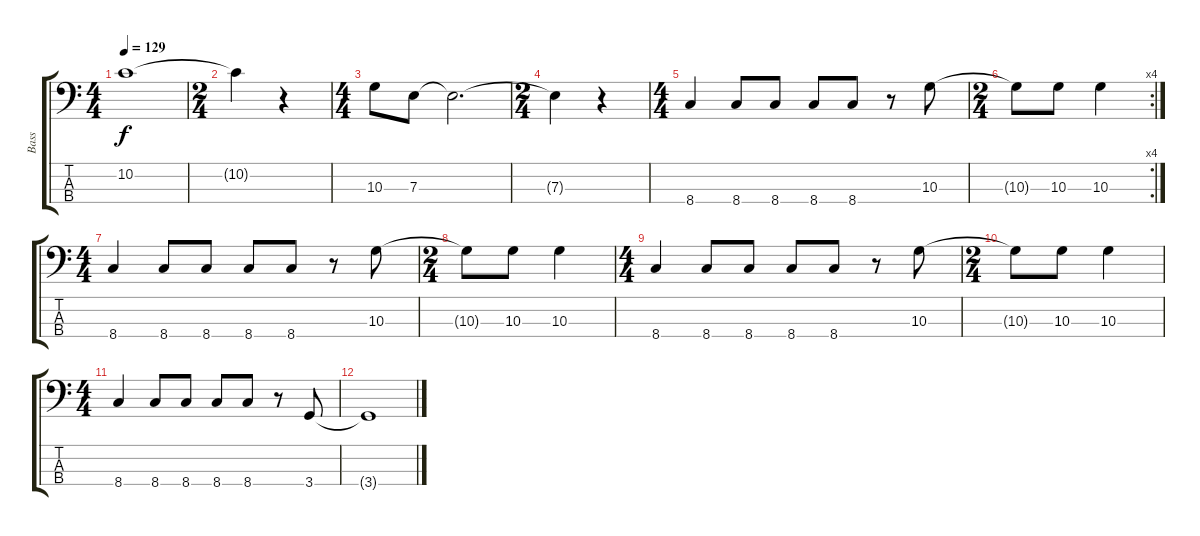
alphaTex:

\track ("Bass" "Bass") {instrument electricbasspick}
\staff {score tabs}
\tuning (G2 D2 A1 E1) {hide}
\ts (4 4)
\tempo 129
\clef f4
\ks c
10.2.1{dy f} |
\ts (2 4)
10.2{t}.4 r.4 |
\ts (4 4)
10.3.8 7.3.8 7.3{t}.2{d} |
\ts (2 4)
7.3{t}.4 r.4 |
\ts (4 4)
8.4.4 8.4.8 8.4.8 8.4.8 8.4.8 r.8 10.3.8 |
\rc 4
\ts (2 4)
10.3{t}.8 10.3.8 10.3.4 |
\ts (4 4)
8.4.4 8.4.8 8.4.8 8.4.8 8.4.8 r.8 10.3.8 |
\ts (2 4)
10.3{t}.8 10.3.8 10.3.4 |
\ts (4 4)
8.4.4 8.4.8 8.4.8 8.4.8 8.4.8 r.8 10.3.8 |
\ts (2 4)
10.3{t}.8 10.3.8 10.3.4 |
\ts (4 4)
8.4.4 8.4.8 8.4.8 8.4.8 8.4.8 r.8 3.4.8 |
3.4{t}.1
